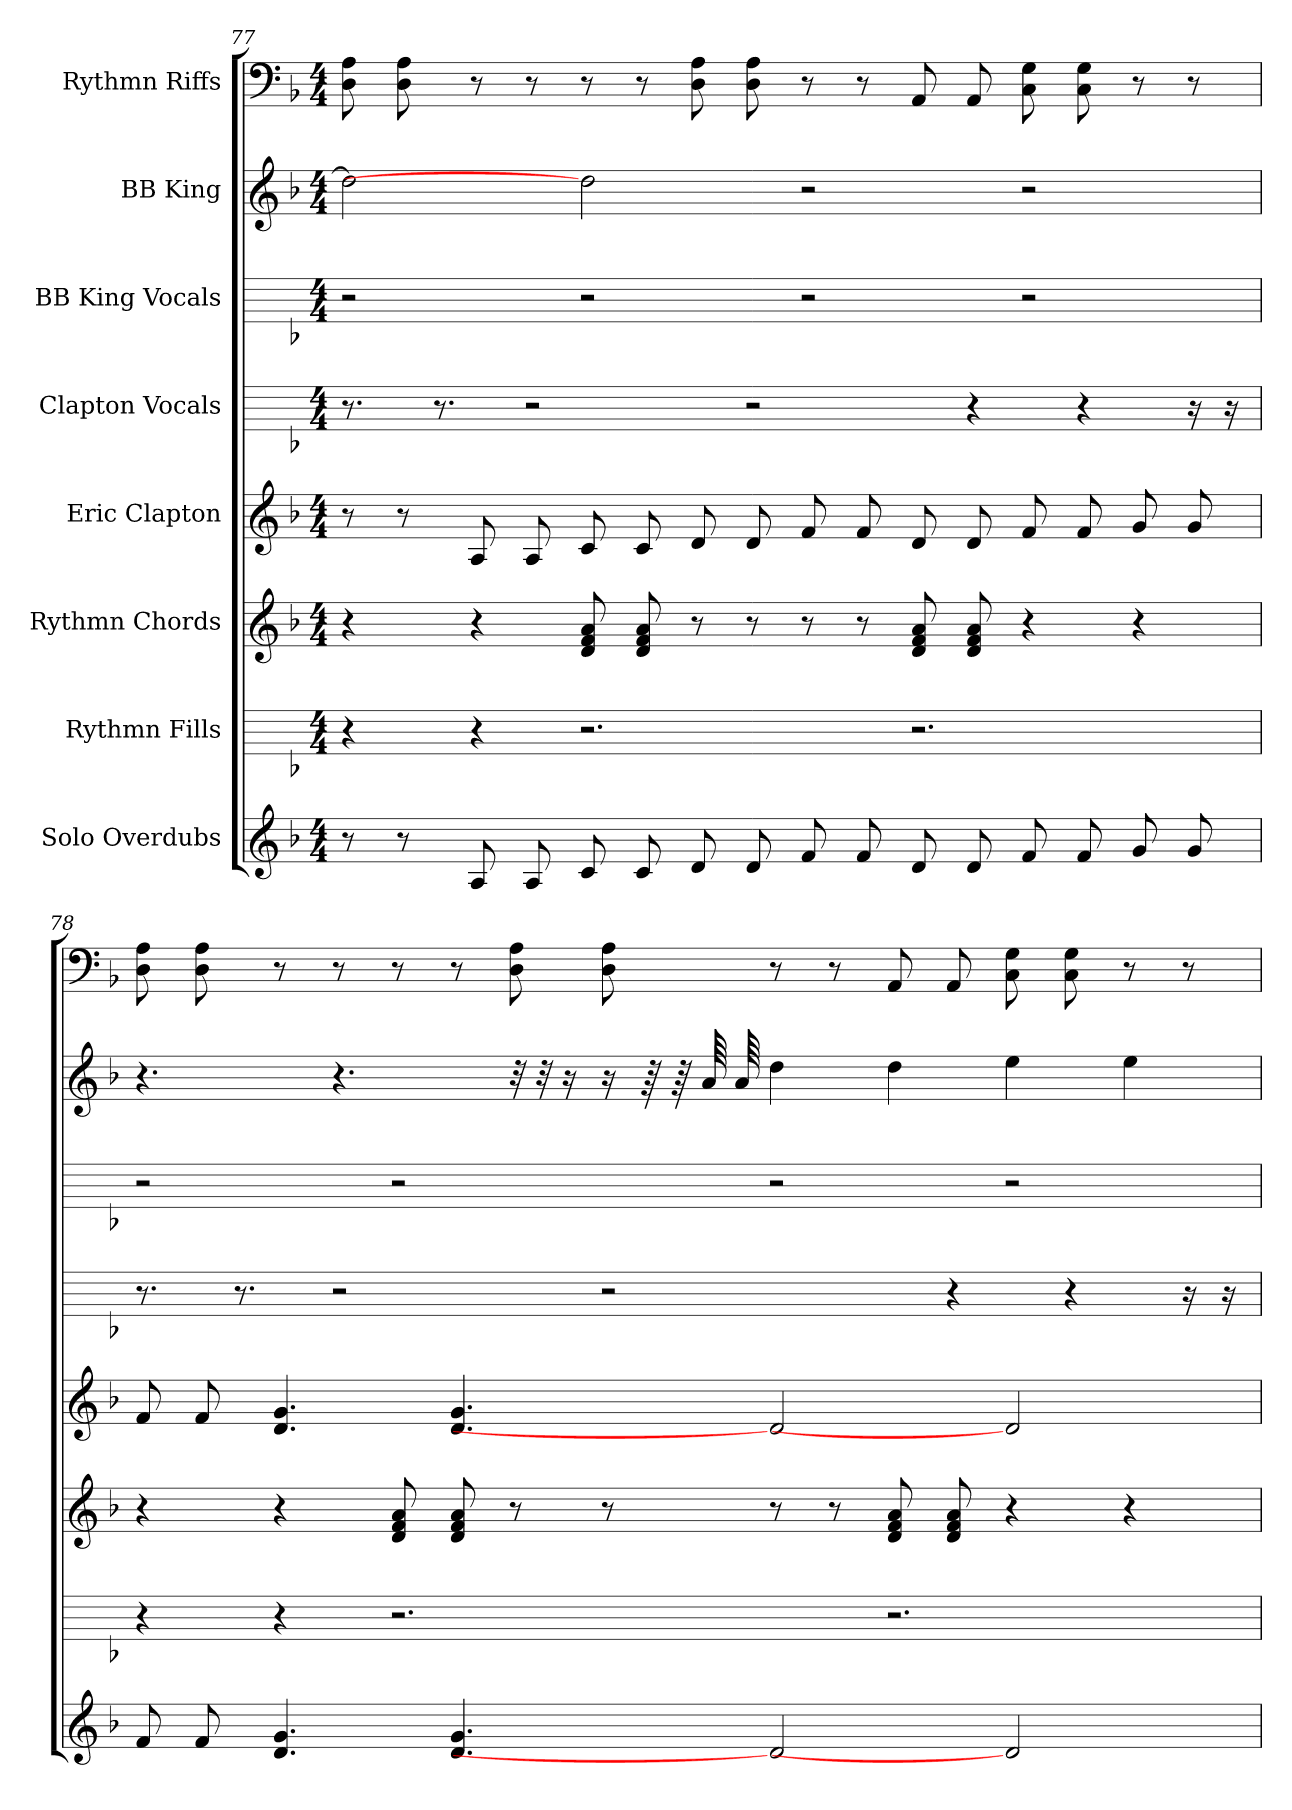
**kern	**kern	**kern	**kern	**kern	**kern	**kern	**kern
*part8	*part7	*part6	*part5	*part4	*part3	*part2	*part1
*staff8	*staff7	*staff6	*staff5	*staff4	*staff3	*staff2	*staff1
*I"Solo Overdubs	*I"Rythmn Fills	*I"Rythmn Chords	*I"Eric Clapton	*I"Clapton Vocals	*I"BB King Vocals	*I"BB King	*I"Rythmn Riffs
*	*	*	*	*	*	*	*
*k[b-]	*k[b-]	*k[b-]	*k[b-]	*k[b-]	*k[b-]	*k[b-]	*k[b-]
*M4/4	*M4/4	*M4/4	*M4/4	*M4/4	*M4/4	*M4/4	*M4/4
=77	=77	=77	=77	=77	=77	=77	=77
8r	4r	4r	8r	8.r	2r	2dd]	8A 8D
8r	.	.	8r	.	.	.	8A 8D
.	.	.	.	8.r	.	.	.
8A	4r	4r	8A	.	.	.	8r
8A	.	.	8A	2r	.	.	8r
8c	2.r	8a 8f 8d	8c	.	2r	2dd]	8r
8c	.	8a 8f 8d	8c	.	.	.	8r
8d	.	8r	8d	.	.	.	8A 8D
8d	.	8r	8d	2r	.	.	8A 8D
8f	.	8r	8f	.	2r	2r	8r
8f	.	8r	8f	.	.	.	8r
8d	2.r	8a 8f 8d	8d	.	.	.	8AA
8d	.	8a 8f 8d	8d	4r	.	.	8AA
8f	.	4r	8f	.	2r	2r	8G 8C
8f	.	.	8f	4r	.	.	8G 8C
8g	.	4r	8g	.	.	.	8r
8g	.	.	8g	16r	.	.	8r
.	.	.	.	16r	.	.	.
=78	=78	=78	=78	=78	=78	=78	=78
8f	4r	4r	8f	8.r	2r	4.r	8A 8D
8f	.	.	8f	.	.	.	8A 8D
.	.	.	.	8.r	.	.	.
4.g 4.d	4r	4r	4.g 4.d	.	.	.	8r
.	.	.	.	2r	.	4.r	8r
.	2.r	8a 8f 8d	.	.	2r	.	8r
4.g 4.d	.	8a 8f 8d	4.g 4.d	.	.	.	8r
.	.	8r	.	.	.	32r	8A 8D
.	.	.	.	.	.	32r	.
.	.	.	.	.	.	16r	.
.	.	8r	.	2r	.	16r	8A 8D
.	.	.	.	.	.	64r	.
.	.	.	.	.	.	64r	.
.	.	.	.	.	.	64a	.
.	.	.	.	.	.	64a	.
2d]	.	8r	2d]	.	2r	4dd	8r
.	.	8r	.	.	.	.	8r
.	2.r	8a 8f 8d	.	.	.	4dd	8AA
.	.	8a 8f 8d	.	4r	.	.	8AA
2d]	.	4r	2d]	.	2r	4ee	8G 8C
.	.	.	.	4r	.	.	8G 8C
.	.	4r	.	.	.	4ee	8r
.	.	.	.	16r	.	.	8r
.	.	.	.	16r	.	.	.
=	=	=	=	=	=	=	=
*-	*-	*-	*-	*-	*-	*-	*-
